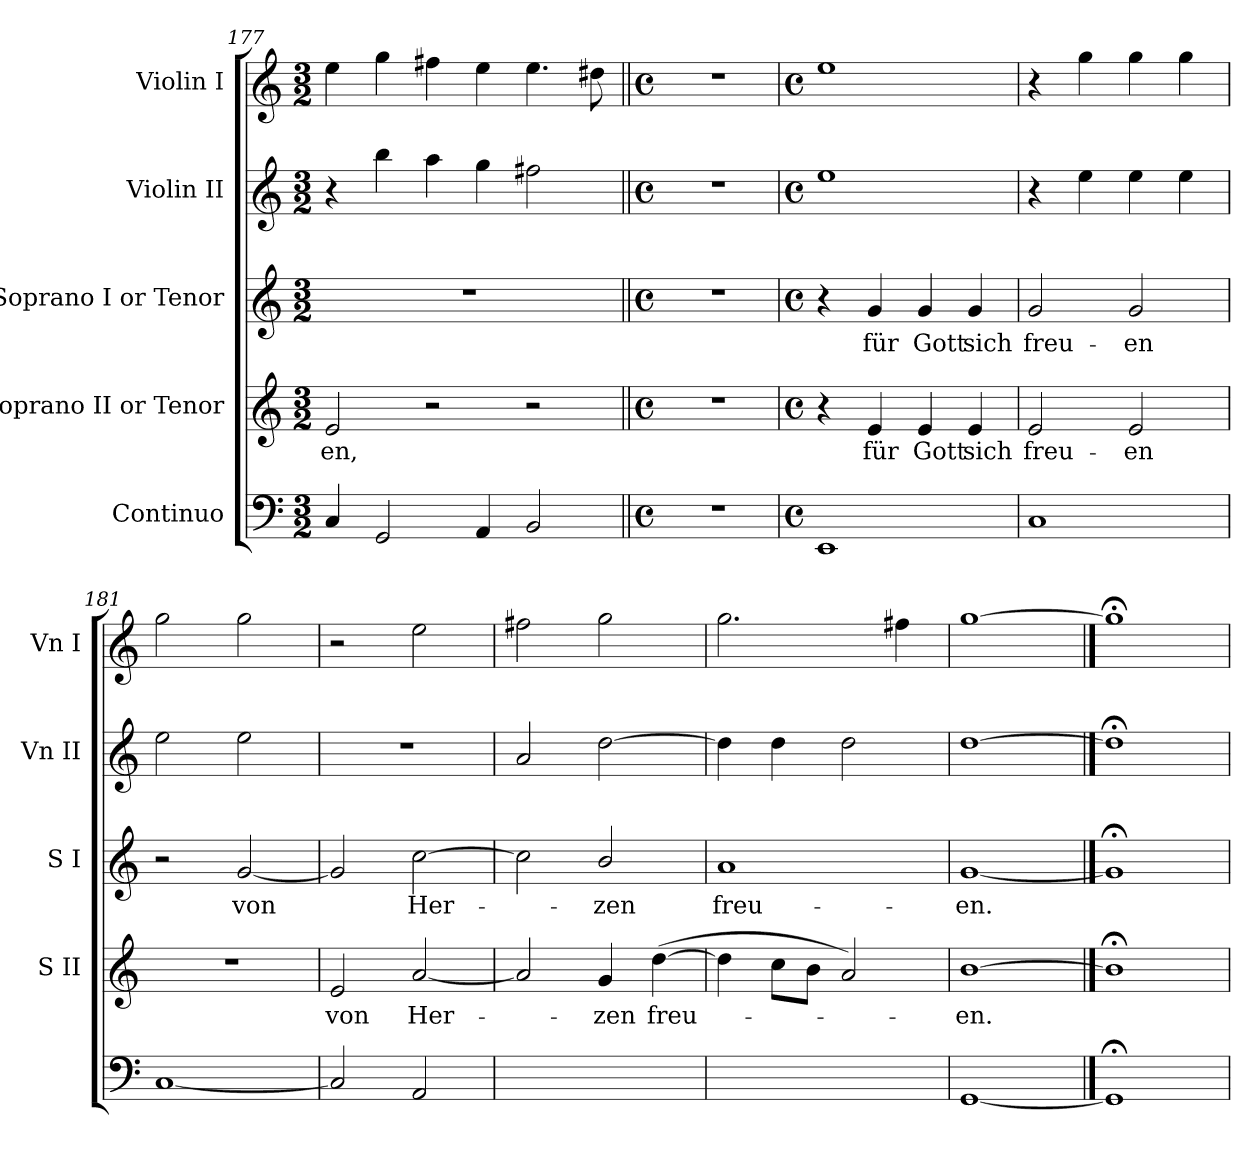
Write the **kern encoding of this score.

**kern	**text	**kern	**text	**kern	**text	**kern	**kern
*part5	*part5	*part4	*part4	*part3	*part3	*part2	*part1
*staff5	*staff5	*staff4	*staff4	*staff3	*staff3	*staff2	*staff1
*I"Continuo	*	*I"Soprano II or Tenor	*	*I"Soprano I or Tenor	*	*I"Violin II	*I"Violin I
*	*	*I'S II	*	*I'S I	*	*I'Vn II	*I'Vn I
*clefF4	*	*clefG2	*	*clefG2	*	*clefG2	*clefG2
*k[]	*	*k[]	*	*k[]	*	*k[]	*k[]
*C:	*	*C:	*	*C:	*	*C:	*C:
*M3/2	*	*M3/2	*	*M3/2	*	*M3/2	*M3/2
=177	=177	=177	=177	=177	=177	=177	=177
!	!	!	!LO:LY:b	!LO:N:vis=1	!	!	!
4C	.	2e	-en,	1.r	.	4r	4ee
2GG	.	.	.	.	.	4bb	4gg
.	.	2r	.	.	.	4aa	4ff#X
4AA	.	.	.	.	.	4gg	4ee
2BB	.	2r	.	.	.	2ff#X	4.ee
.	.	.	.	.	.	.	8dd#X
=178||	=178||	=178||	=178||	=178||	=178||	=178||	=178||
*M4/4	*	*M4/4	*	*M4/4	*	*M4/4	*M4/4
*met(c)	*	*met(c)	*	*met(c)	*	*met(c)	*met(c)
1r	.	1r	.	1r	.	1r	1r
!!LO:LB:g=z
=179	=179	=179	=179	=179	=179	=179	=179
*M4/4	*	*M4/4	*	*M4/4	*	*M4/4	*M4/4
*met(c)	*	*met(c)	*	*met(c)	*	*met(c)	*met(c)
1EE	.	4r	.	4r	.	1ee	1ee
!	!	!	!LO:LY:b	!	!LO:LY:b	!	!
.	.	4e	für	4g	für	.	.
!	!	!	!LO:LY:b	!	!LO:LY:b	!	!
.	.	4e	Gott	4g	Gott	.	.
!	!	!	!LO:LY:b	!	!LO:LY:b	!	!
.	.	4e	sich	4g	sich	.	.
=180	=180	=180	=180	=180	=180	=180	=180
!	!	!	!LO:LY:b	!	!LO:LY:b	!	!
1C	.	2e	freu-	2g	freu-	4r	4r
.	.	.	.	.	.	4ee	4gg
!	!	!	!LO:LY:b	!	!LO:LY:b	!	!
.	.	2e	-en	2g	-en	4ee	4gg
.	.	.	.	.	.	4ee	4gg
=181	=181	=181	=181	=181	=181	=181	=181
[1C	.	1r	.	2r	.	2ee	2gg
!	!	!	!	!	!LO:LY:b	!	!
.	.	.	.	[2g	von	2ee	2gg
=182	=182	=182	=182	=182	=182	=182	=182
!	!	!	!LO:LY:b	!	!	!	!
2C]	.	2e	von	2g]	.	1r	2r
!	!	!	!LO:LY:b	!	!LO:LY:b	!	!
2AA	.	[2a	Her-	[2cc	Her-	.	2ee
=183	=183	=183	=183	=183	=183	=183	=183
[2Dyy	.	2a]	.	2cc]	.	2a	2ff#X
!	!LO:LY:b	!	!LO:LY:b	!	!LO:LY:b	!	!
2Dyy]	4	4g	zen	2b/	zen	[2dd	2gg
!	!	!	!LO:LY:b	!	!	!	!
.	.	(>[4dd	freu-	.	.	.	.
=184	=184	=184	=184	=184	=184	=184	=184
!	!LO:LY:b	!	!	!	!LO:LY:b	!	!
[2Dyy	4	4dd]	.	1a	freu-	4dd]	2.gg
.	.	8ccL	.	.	.	4dd	.
.	.	8bJ	.	.	.	.	.
2Dyy]	.	2a)	.	.	.	2dd	.
.	.	.	.	.	.	.	4ff#X
=185	=185	=185	=185	=185	=185	=185	=185
!	!	!	!LO:LY:b	!	!LO:LY:b	!	!
[1GG	.	[1b	en.	[1g	-en.	[1dd	[1gg
==186	==186	==186	==186	==186	==186	==186	==186
1GG;<]	.	1b;<]	.	1g;<]	.	1dd;<]	1gg;<]
=	=	=	=	=	=	=	=
*-	*-	*-	*-	*-	*-	*-	*-
